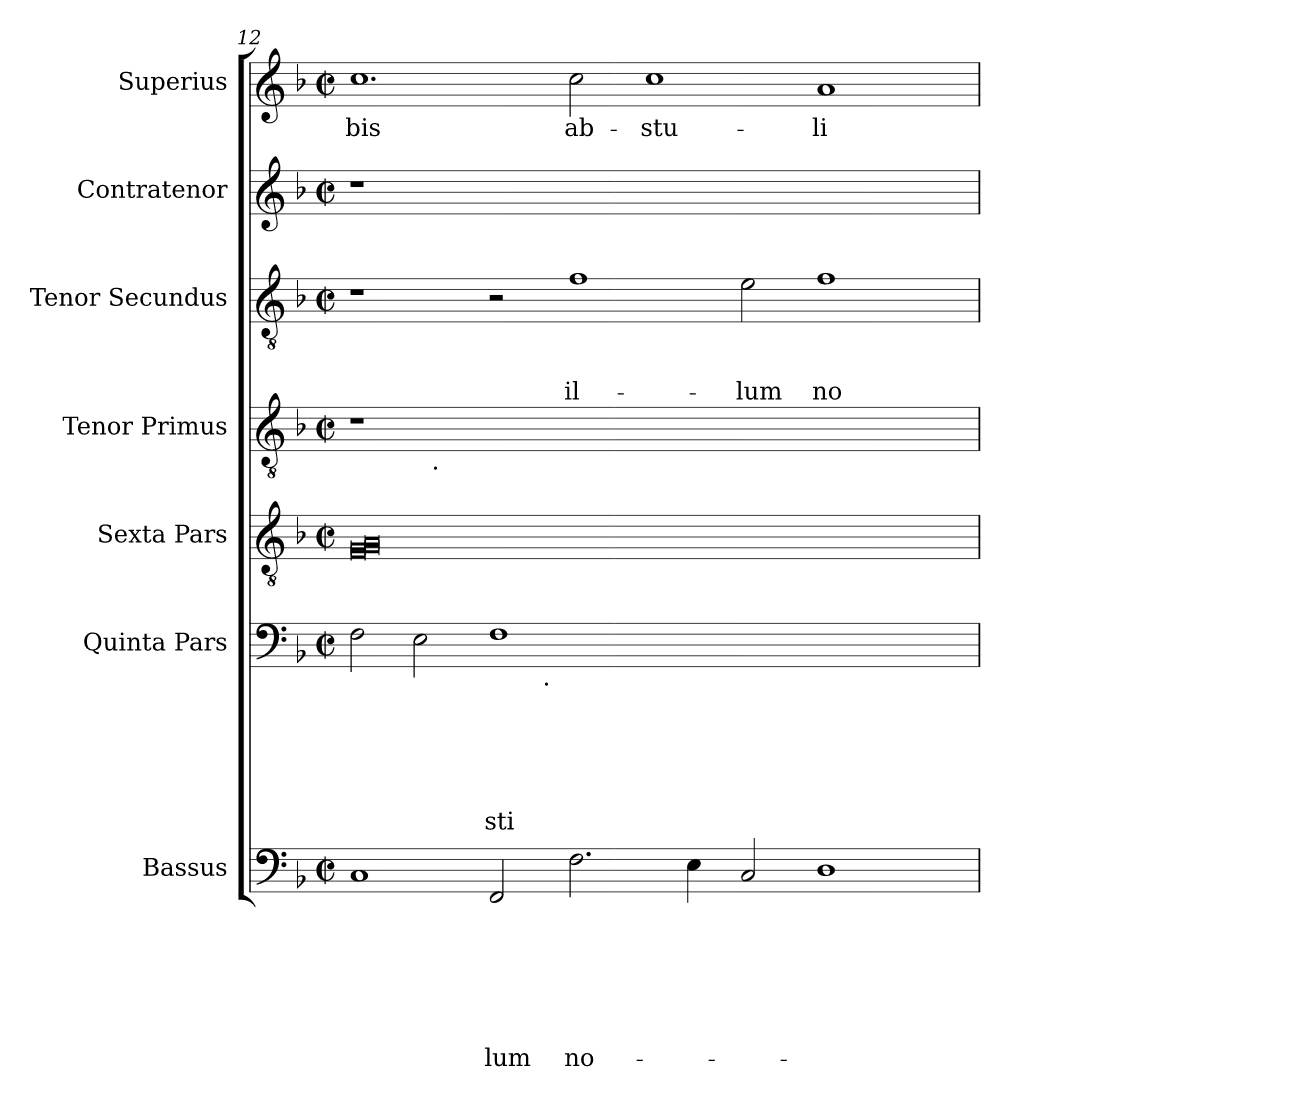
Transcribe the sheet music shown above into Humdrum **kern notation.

**kern	**text	**text	**text	**text	**text	**text	**text	**kern	**text	**text	**text	**text	**text	**text	**kern	**kern	**kern	**text	**text	**text	**kern	**kern	**text
*part7	*part7	*part7	*part7	*part7	*part7	*part7	*part7	*part6	*part6	*part6	*part6	*part6	*part6	*part6	*part5	*part4	*part3	*part3	*part3	*part3	*part2	*part1	*part1
*staff7	*staff7	*staff7	*staff7	*staff7	*staff7	*staff7	*staff7	*staff6	*staff6	*staff6	*staff6	*staff6	*staff6	*staff6	*staff5	*staff4	*staff3	*staff3	*staff3	*staff3	*staff2	*staff1	*staff1
*I"Bassus	*	*	*	*	*	*	*	*I"Quinta Pars	*	*	*	*	*	*	*I"Sexta Pars	*I"Tenor Primus	*I"Tenor Secundus	*	*	*	*I"Contratenor	*I"Superius	*
!!LO:LB:g=z
*clefF4	*	*	*	*	*	*	*	*clefF4	*	*	*	*	*	*	*clefGv2	*clefGv2	*clefGv2	*	*	*	*clefG2	*clefG2	*
*k[b-]	*	*	*	*	*	*	*	*k[b-]	*	*	*	*	*	*	*k[b-]	*k[b-]	*k[b-]	*	*	*	*k[b-]	*k[b-]	*
*F:	*	*	*	*	*	*	*	*F:	*	*	*	*	*	*	*F:	*F:	*F:	*	*	*	*F:	*F:	*
*M2/2	*	*	*	*	*	*	*	*M2/2	*	*	*	*	*	*	*M2/2	*M2/2	*M2/2	*	*	*	*M2/2	*M2/2	*
*met(c|)	*	*	*	*	*	*	*	*met(c|)	*	*	*	*	*	*	*met(c|)	*met(c|)	*met(c|)	*	*	*	*met(c|)	*met(c|)	*
=12	=12	=12	=12	=12	=12	=12	=12	=12	=12	=12	=12	=12	=12	=12	=12	=12	=12	=12	=12	=12	=12	=12	=12
!	!	!	!	!	!	!	!	!	!	!	!	!	!	!	!	!	!	!	!	!	!	!	!LO:LY:b
*	*	*	*	*	*	*	*	*^	*	*	*	*	*	*	*	*^	*	*	*	*	*	*	*
1C	.	.	.	.	.	.	.	2F\	1ryy	.	.	.	.	.	.	0F 0G 0G 0A	1r	2ryy	1r	.	.	.	1r	1.cc	-bis
.	.	.	.	.	.	.	.	2E\	.	.	.	.	.	.	.	.	.	16ryy	.	.	.	.	.	.	.
!	!	!	!	!	!	!	!	!	!	!	!	!	!	!	!	!	!	!LO:TX:b:t=.	!	!	!	!	!	!	!
.	.	.	.	.	.	.	.	.	.	.	.	.	.	.	.	.	.	1ryy	.	.	.	.	.	.	.
!	!	!	!	!	!	!	!LO:LY:b	!	!	!	!	!	!	!	!LO:LY:b	!	!	!	!	!	!	!	!	!	!
2FF/	.	.	.	.	.	.	-lum	1F	4.ryy	.	.	.	.	.	-sti	.	0.ryy	.	2r	.	.	.	0.ryy	.	.
!	!	!	!	!	!	!	!	!	!LO:TX:b:t=.	!	!	!	!	!	!	!	!	!	!	!	!	!	!	!	!
.	.	.	.	.	.	.	.	.	1ryy	.	.	.	.	.	.	.	.	.	.	.	.	.	.	.	.
!	!	!	!	!	!	!	!LO:LY:b	!	!	!	!	!	!	!	!	!	!	!	!	!	!	!LO:LY:b:rj	!	!	!LO:LY:b
2.F\	.	.	.	.	.	.	no-	.	.	.	.	.	.	.	.	.	.	.	1f	.	.	il-	.	2cc\	ab-
.	.	.	.	.	.	.	.	.	.	.	.	.	.	.	.	.	.	1ryy	.	.	.	.	.	.	.
!	!	!	!	!	!	!	!	!	!	!	!	!	!	!	!	!	!	!	!	!	!	!	!	!	!LO:LY:b:rj
.	.	.	.	.	.	.	.	0ryy	.	.	.	.	.	.	.	0ryy	.	.	.	.	.	.	.	1cc	-stu-
4E\	.	.	.	.	.	.	.	.	.	.	.	.	.	.	.	.	.	.	.	.	.	.	.	.	.
.	.	.	.	.	.	.	.	.	1ryy	.	.	.	.	.	.	.	.	.	.	.	.	.	.	.	.
!	!	!	!	!	!	!	!	!	!	!	!	!	!	!	!	!	!	!	!	!	!	!LO:LY:b	!	!	!
2C/	.	.	.	.	.	.	.	.	.	.	.	.	.	.	.	.	.	.	2e\	.	.	-lum	.	.	.
.	.	.	.	.	.	.	.	.	.	.	.	.	.	.	.	.	.	1ryy	.	.	.	.	.	.	.
!	!	!	!	!	!	!	!	!	!	!	!	!	!	!	!	!	!	!	!	!	!	!LO:LY:b	!	!	!LO:LY:b
1D	.	.	.	.	.	.	.	.	.	.	.	.	.	.	.	.	.	.	1f	.	.	no-	.	1a	-li-
.	.	.	.	.	.	.	.	.	2ryy	.	.	.	.	.	.	.	.	.	.	.	.	.	.	.	.
.	.	.	.	.	.	.	.	.	.	.	.	.	.	.	.	.	.	4..ryy	.	.	.	.	.	.	.
.	.	.	.	.	.	.	.	.	8ryy	.	.	.	.	.	.	.	.	.	.	.	.	.	.	.	.
*	*	*	*	*	*	*	*	*v	*v	*	*	*	*	*	*	*	*v	*v	*	*	*	*	*	*	*
=	=	=	=	=	=	=	=	=	=	=	=	=	=	=	=	=	=	=	=	=	=	=	=
*-	*-	*-	*-	*-	*-	*-	*-	*-	*-	*-	*-	*-	*-	*-	*-	*-	*-	*-	*-	*-	*-	*-	*-
